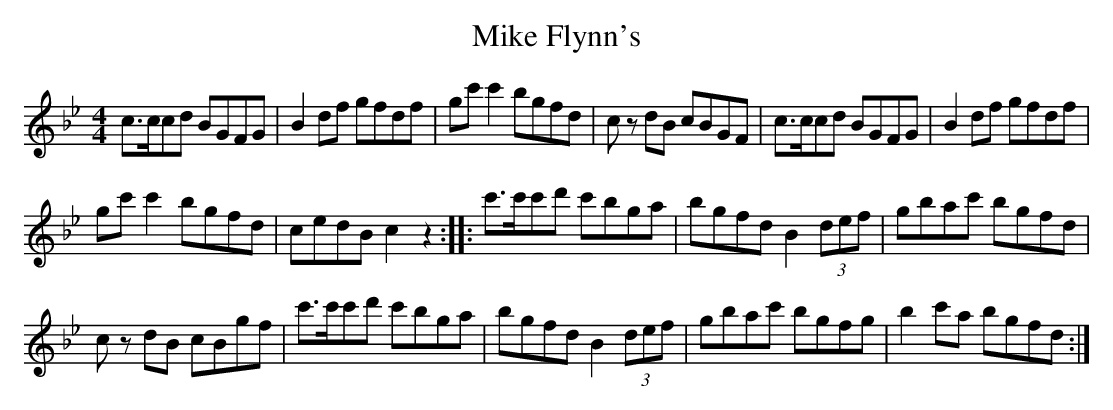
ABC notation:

X:1
T:Mike Flynn's
M:4/4
L:1/8
K:C dorian (two flats)
c>ccd BGFG|B2 df gfdf|gc' c'2 bgfd|c z dB cBGF|c>ccd BGFG|B2 df gfdf|
gc' c'2 bgfd|cedB c2 z2::c'>c'c'd' c'bga|bgfd B2 (3def|gbac' bgfd|
c z dB cBgf|c'>c'c'd' c'bga|bgfd B2 (3def|gbac' bgfg|b2 c'a bgfd:|
